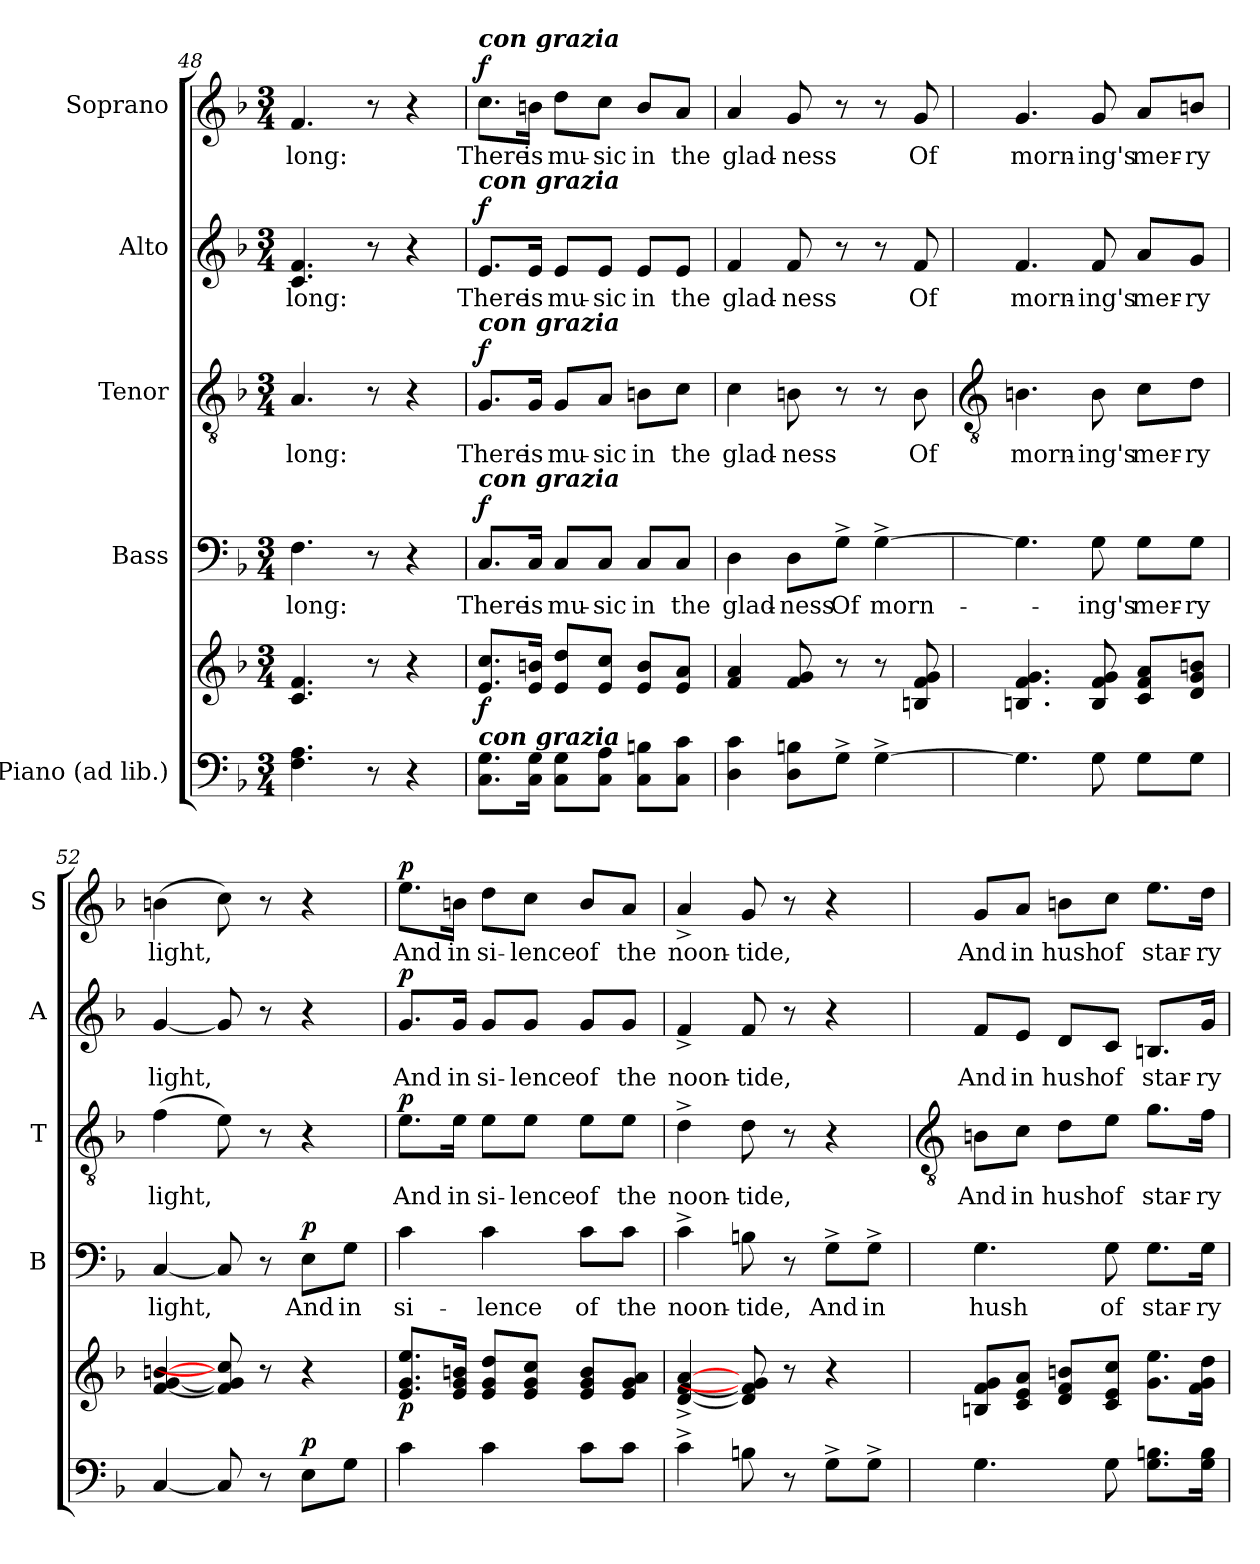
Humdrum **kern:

**kern	**kern	**dynam	**kern	**text	**dynam	**kern	**text	**dynam	**kern	**text	**dynam	**kern	**text	**dynam
*part5	*part5	*part5	*part4	*part4	*part4	*part3	*part3	*part3	*part2	*part2	*part2	*part1	*part1	*part1
*staff6	*staff5	*staff5/6	*staff4	*staff4	*staff4	*staff3	*staff3	*staff3	*staff2	*staff2	*staff2	*staff1	*staff1	*staff1
*I"Piano (ad lib.)	*	*	*I"Bass	*	*	*I"Tenor	*	*	*I"Alto	*	*	*I"Soprano	*	*
*	*	*	*I'B	*	*	*I'T	*	*	*I'A	*	*	*I'S	*	*
*clefF4	*clefG2	*	*clefF4	*	*	*clefGv2	*	*	*clefG2	*	*	*clefG2	*	*
*k[b-]	*k[b-]	*	*k[b-]	*	*	*k[b-]	*	*	*k[b-]	*	*	*k[b-]	*	*
*F:	*F:	*	*F:	*	*	*F:	*	*	*F:	*	*	*F:	*	*
*M3/4	*M3/4	*	*M3/4	*	*	*M3/4	*	*	*M3/4	*	*	*M3/4	*	*
=48	=48	=48	=48	=48	=48	=48	=48	=48	=48	=48	=48	=48	=48	=48
!	!	!	!	!LO:LY:b	!	!	!LO:LY:b	!	!	!LO:LY:b	!	!	!LO:LY:b	!
4.F 4.A	4.c 4.f	.	4.F	-long:	.	4.A	-long:	.	4.c 4.f	-long:	.	4.f	-long:	.
8r	8r	.	8r	.	.	8r	.	.	8r	.	.	8r	.	.
4r	4r	.	4r	.	.	4r	.	.	4r	.	.	4r	.	.
=49	=49	=49	=49	=49	=49	=49	=49	=49	=49	=49	=49	=49	=49	=49
!	!	!	!	!	!	!	!	!	!	!	!	!LO:TX:a:Bi:t=con grazia	!	!
!	!	!	!	!	!	!	!	!	!LO:TX:a:Bi:t=con grazia	!	!	!	!	!
!	!	!	!	!	!	!LO:TX:a:Bi:t=con grazia	!	!	!	!	!	!	!	!
!	!	!	!LO:TX:a:Bi:t=con grazia	!	!	!	!	!	!	!	!	!	!	!
!LO:TX:a:Bi:t=con grazia	!	!	!	!	!	!	!	!	!	!	!	!	!	!
!	!	!LO:DY:b	!	!LO:LY:b	!LO:DY:b	!	!LO:LY:b	!LO:DY:b	!	!LO:LY:b	!LO:DY:b	!	!LO:LY:b	!LO:DY:b
8.C 8.GL	8.e 8.ccL	f	8.C/L	There	f	8.G/L	There	f	8.e/L	There	f	8.cc\L	There	f
!	!	!	!	!LO:LY:b	!	!	!LO:LY:b	!	!	!LO:LY:b	!	!	!LO:LY:b	!
16C 16GJ	16e 16bnJ	.	16C/Jk	is	.	16G/Jk	is	.	16e/Jk	is	.	16bn\Jk	is	.
!	!	!	!	!LO:LY:b	!	!	!LO:LY:b	!	!	!LO:LY:b	!	!	!LO:LY:b	!
8C 8GL	8e 8ddL	.	8C/L	mu-	.	8G/L	mu-	.	8e/L	mu-	.	8dd\L	mu-	.
!	!	!	!	!LO:LY:b	!	!	!LO:LY:b	!	!	!LO:LY:b	!	!	!LO:LY:b	!
8C 8AJ	8e 8ccJ	.	8C/J	-sic	.	8A/J	-sic	.	8e/J	-sic	.	8cc\J	-sic	.
!	!	!	!	!LO:LY:b	!	!	!LO:LY:b	!	!	!LO:LY:b	!	!	!LO:LY:b	!
8C 8BnL	8e/ 8b/L	.	8C/L	in	.	8Bn\L	in	.	8e/L	in	.	8b/L	in	.
!	!	!	!	!LO:LY:b	!	!	!LO:LY:b	!	!	!LO:LY:b	!	!	!LO:LY:b	!
8C 8cJ	8e 8aJ	.	8C/J	the	.	8c\J	the	.	8e/J	the	.	8a/J	the	.
=50	=50	=50	=50	=50	=50	=50	=50	=50	=50	=50	=50	=50	=50	=50
!	!	!	!	!LO:LY:b	!	!	!LO:LY:b	!	!	!LO:LY:b	!	!	!LO:LY:b	!
4D 4c	4f 4a	.	4D	glad-	.	4c	glad-	.	4f	glad-	.	4a	glad-	.
!	!	!	!	!LO:LY:b	!	!	!LO:LY:b	!	!	!LO:LY:b	!	!	!LO:LY:b	!
8D 8BnL	8f 8g	.	8D\L	-ness	.	8Bn	-ness	.	8f	-ness	.	8g	-ness	.
!	!	!	!	!LO:LY:b	!	!	!	!	!	!	!	!	!	!
8G^J	8r	.	8G^\J	Of	.	8r	.	.	8r	.	.	8r	.	.
!	!	!	!	!LO:LY:b	!	!	!	!	!	!	!	!	!	!
[4G^\	8r	.	[4G^	morn-	.	8r	.	.	8r	.	.	8r	.	.
!	!	!	!	!	!	!	!LO:LY:b	!	!	!LO:LY:b	!	!	!LO:LY:b	!
.	8Bn/ 8f/ 8g/	.	.	.	.	8B	Of	.	8f	Of	.	8g	Of	.
!!LO:LB:g=z
=51	=51	=51	=51	=51	=51	=51	=51	=51	=51	=51	=51	=51	=51	=51
*	*	*	*	*	*	*clefGv2	*	*	*	*	*	*	*	*
!	!	!	!	!	!	!	!LO:LY:b	!	!	!LO:LY:b	!	!	!LO:LY:b	!
4.G]	4.Bn 4.f 4.g	.	4.G]	.	.	4.Bn	morn-	.	4.f	morn-	.	4.g	morn-	.
!	!	!	!	!LO:LY:b	!	!	!LO:LY:b	!	!	!LO:LY:b	!	!	!LO:LY:b	!
8G	8B 8f 8g	.	8G	ing's	.	8B	-ing's	.	8f	-ing's	.	8g	-ing's	.
!	!	!	!	!LO:LY:b	!	!	!LO:LY:b	!	!	!LO:LY:b	!	!	!LO:LY:b	!
8GL	8c 8f 8aL	.	8G\L	mer-	.	8c\L	mer-	.	8a/L	mer-	.	8a/L	mer-	.
!	!	!	!	!LO:LY:b	!	!	!LO:LY:b	!	!	!LO:LY:b	!	!	!LO:LY:b	!
8GJ	8d 8g 8bnJ	.	8G\J	-ry	.	8d\J	-ry	.	8g/J	-ry	.	8bn/J	-ry	.
=52	=52	=52	=52	=52	=52	=52	=52	=52	=52	=52	=52	=52	=52	=52
!	!	!	!	!LO:LY:b	!	!	!LO:LY:b	!	!	!LO:LY:b	!	!	!LO:LY:b	!
[4C	[4f [4g [4bn	.	[4C	light,	.	(>4f	light,	.	[4g	light,	.	(>4bn	light,	.
8C]	8f] 8g] 8cc]	.	8C]	.	.	8e)	.	.	8g]	.	.	8cc)	.	.
8r	8r	.	8r	.	.	8r	.	.	8r	.	.	8r	.	.
!	!	!LO:DY:a=2	!	!LO:LY:b	!LO:DY:b	!	!	!	!	!	!	!	!	!
8EL	4r	p	8E\L	And	p	4r	.	.	4r	.	.	4r	.	.
!	!	!	!	!LO:LY:b	!	!	!	!	!	!	!	!	!	!
8GJ	.	.	8G\J	in	.	.	.	.	.	.	.	.	.	.
=53	=53	=53	=53	=53	=53	=53	=53	=53	=53	=53	=53	=53	=53	=53
!	!	!LO:DY:b	!	!LO:LY:b	!	!	!LO:LY:b	!LO:DY:b	!	!LO:LY:b	!LO:DY:b	!	!LO:LY:b	!LO:DY:b
4c	8.e/ 8.g/ 8.ee/L	p	4c	si-	.	8.e\L	And	p	8.g/L	And	p	8.ee\L	And	p
!	!	!	!	!	!	!	!LO:LY:b	!	!	!LO:LY:b	!	!	!LO:LY:b	!
.	16e/ 16g/ 16bn/J	.	.	.	.	16e\Jk	in	.	16g/Jk	in	.	16bn\Jk	in	.
!	!	!	!	!LO:LY:b	!	!	!LO:LY:b	!	!	!LO:LY:b	!	!	!LO:LY:b	!
4c	8e 8g 8ddL	.	4c	-lence	.	8e\L	si-	.	8g/L	si-	.	8dd\L	si-	.
!	!	!	!	!	!	!	!LO:LY:b	!	!	!LO:LY:b	!	!	!LO:LY:b	!
.	8e 8g 8ccJ	.	.	.	.	8e\J	-lence	.	8g/J	-lence	.	8cc\J	-lence	.
!	!	!	!	!LO:LY:b	!	!	!LO:LY:b	!	!	!LO:LY:b	!	!	!LO:LY:b	!
8cL	8e/ 8g/ 8b/L	.	8c\L	of	.	8e\L	of	.	8g/L	of	.	8b/L	of	.
!	!	!	!	!LO:LY:b	!	!	!LO:LY:b	!	!	!LO:LY:b	!	!	!LO:LY:b	!
8cJ	8e 8g 8aJ	.	8c\J	the	.	8e\J	the	.	8g/J	the	.	8a/J	the	.
=54	=54	=54	=54	=54	=54	=54	=54	=54	=54	=54	=54	=54	=54	=54
!	!	!	!	!LO:LY:b	!	!	!LO:LY:b	!	!	!LO:LY:b	!	!	!LO:LY:b	!
4c^	[4d^ [4f^ [4a^	.	4c^	noon-	.	4d^	noon-	.	4f^	noon-	.	4a^	noon-	.
!	!	!	!	!LO:LY:b	!	!	!LO:LY:b	!	!	!LO:LY:b	!	!	!LO:LY:b	!
8Bn	8d] 8f] 8g]	.	8Bn	-tide,	.	8d	-tide,	.	8f	-tide,	.	8g	-tide,	.
8r	8r	.	8r	.	.	8r	.	.	8r	.	.	8r	.	.
!	!	!	!	!LO:LY:b	!	!	!	!	!	!	!	!	!	!
8G^L	4r	.	8G^\L	And	.	4r	.	.	4r	.	.	4r	.	.
!	!	!	!	!LO:LY:b	!	!	!	!	!	!	!	!	!	!
8G^J	.	.	8G^\J	in	.	.	.	.	.	.	.	.	.	.
!!LO:LB:g=z
=55	=55	=55	=55	=55	=55	=55	=55	=55	=55	=55	=55	=55	=55	=55
*	*	*	*	*	*	*clefGv2	*	*	*	*	*	*	*	*
!	!	!	!	!LO:LY:b	!	!	!LO:LY:b	!	!	!LO:LY:b	!	!	!LO:LY:b	!
4.G	8Bn 8f 8gL	.	4.G	hush	.	8Bn\L	And	.	8f/L	And	.	8g/L	And	.
!	!	!	!	!	!	!	!LO:LY:b	!	!	!LO:LY:b	!	!	!LO:LY:b	!
.	8c 8e 8aJ	.	.	.	.	8c\J	in	.	8e/J	in	.	8a/J	in	.
!	!	!	!	!	!	!	!LO:LY:b	!	!	!LO:LY:b	!	!	!LO:LY:b	!
.	8d 8f 8bnL	.	.	.	.	8d\L	hush	.	8d/L	hush	.	8bn\L	hush	.
!	!	!	!	!LO:LY:b	!	!	!LO:LY:b	!	!	!LO:LY:b	!	!	!LO:LY:b	!
8G	8c 8e 8ccJ	.	8G	of	.	8e\J	of	.	8c/J	of	.	8cc\J	of	.
!	!	!	!	!LO:LY:b	!	!	!LO:LY:b	!	!	!LO:LY:b	!	!	!LO:LY:b	!
8.G 8.BnL	8.g 8.eeL	.	8.G\L	star-	.	8.g\L	star-	.	8.Bn/L	star-	.	8.ee\L	star-	.
!	!	!	!	!LO:LY:b	!	!	!LO:LY:b	!	!	!LO:LY:b	!	!	!LO:LY:b	!
16G 16BJ	16f 16g 16ddJ	.	16G\Jk	-ry	.	16f\Jk	-ry	.	16g/Jk	-ry	.	16dd\Jk	-ry	.
=	=	=	=	=	=	=	=	=	=	=	=	=	=	=
*-	*-	*-	*-	*-	*-	*-	*-	*-	*-	*-	*-	*-	*-	*-
